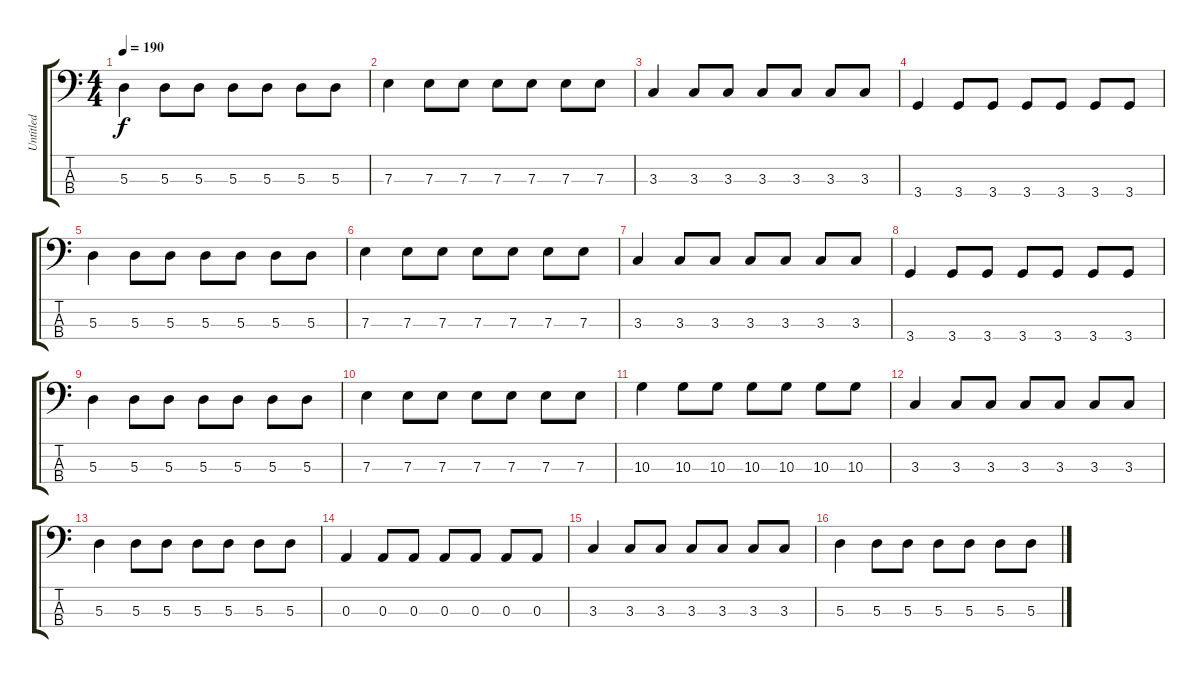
\track ("Untitled" "Untitled") {instrument electricbassfinger}
\staff {score tabs}
\tuning (G2 D2 A1 E1) {hide}
\ts (4 4)
\tempo 190
\clef f4
\ks c
5.3.4{dy f} 5.3.8 5.3.8 5.3.8 5.3.8 5.3.8 5.3.8 |
7.3.4 7.3.8 7.3.8 7.3.8 7.3.8 7.3.8 7.3.8 |
3.3.4 3.3.8 3.3.8 3.3.8 3.3.8 3.3.8 3.3.8 |
3.4.4 3.4.8 3.4.8 3.4.8 3.4.8 3.4.8 3.4.8 |
5.3.4 5.3.8 5.3.8 5.3.8 5.3.8 5.3.8 5.3.8 |
7.3.4 7.3.8 7.3.8 7.3.8 7.3.8 7.3.8 7.3.8 |
3.3.4 3.3.8 3.3.8 3.3.8 3.3.8 3.3.8 3.3.8 |
3.4.4 3.4.8 3.4.8 3.4.8 3.4.8 3.4.8 3.4.8 |
5.3.4 5.3.8 5.3.8 5.3.8 5.3.8 5.3.8 5.3.8 |
7.3.4 7.3.8 7.3.8 7.3.8 7.3.8 7.3.8 7.3.8 |
10.3.4 10.3.8 10.3.8 10.3.8 10.3.8 10.3.8 10.3.8 |
3.3.4 3.3.8 3.3.8 3.3.8 3.3.8 3.3.8 3.3.8 |
5.3.4 5.3.8 5.3.8 5.3.8 5.3.8 5.3.8 5.3.8 |
0.3.4 0.3.8 0.3.8 0.3.8 0.3.8 0.3.8 0.3.8 |
3.3.4 3.3.8 3.3.8 3.3.8 3.3.8 3.3.8 3.3.8 |
5.3.4 5.3.8 5.3.8 5.3.8 5.3.8 5.3.8 5.3.8
